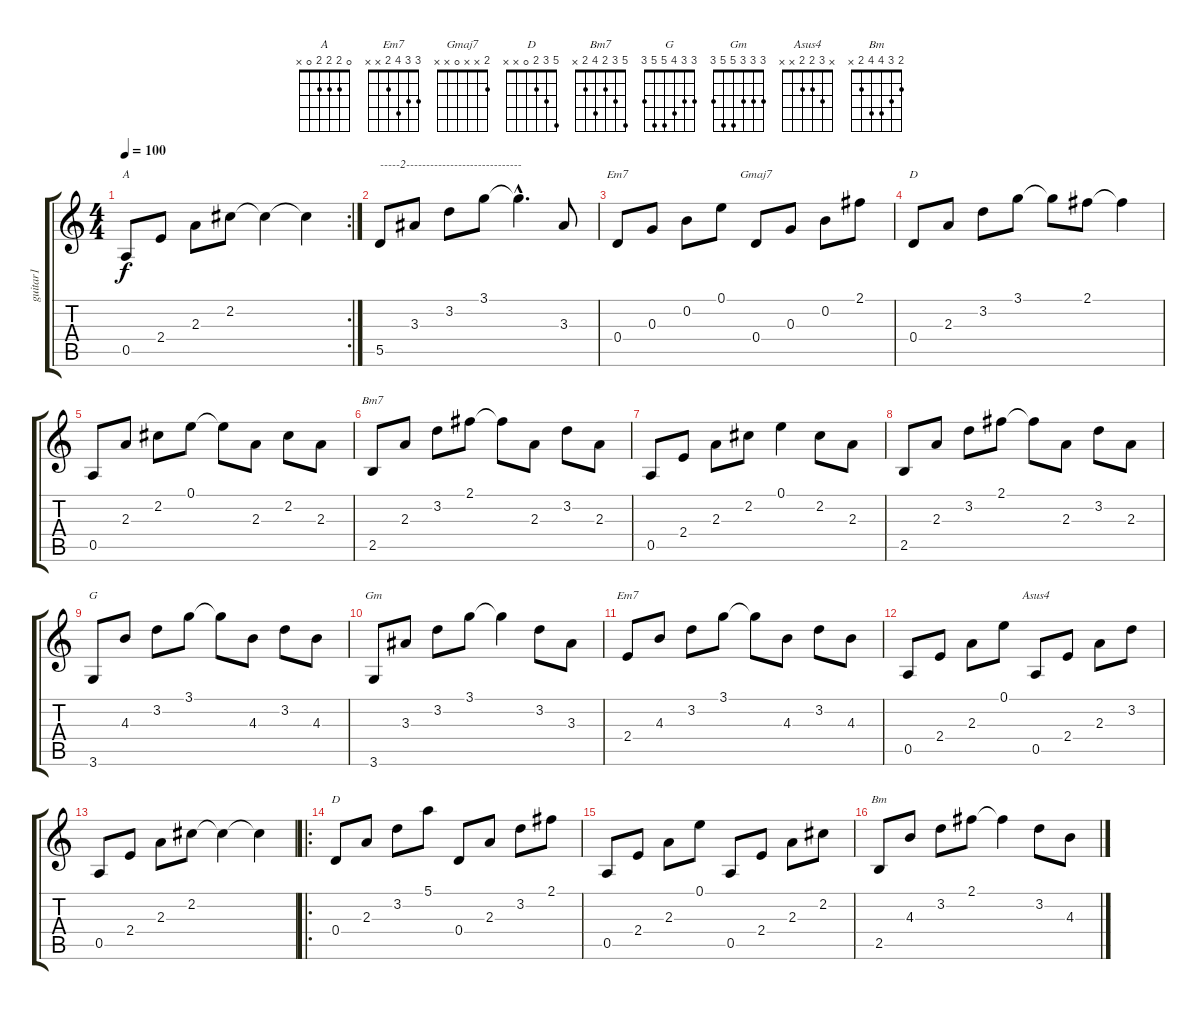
\track ("guitar1" "guitar1") {instrument acousticguitarnylon}
\staff {score tabs}
\tuning (E4 B3 G3 D3 A2 E2) {hide}
\chord ("A" 0 2 2 2 0 x)
\chord ("Em7" x x x x x x) {firstfret 0}
\chord ("Gmaj7" 2 x x 0 x x)
\chord ("D" 2 3 2 0 x x)
\chord ("Bm7" 5 3 2 4 2 x)
\chord ("G" 3 3 4 5 5 3)
\chord ("Gm" 3 3 3 5 5 3)
\chord ("Em7" 3 3 4 2 x x)
\chord ("Asus4" x 3 2 2 x x)
\chord ("D" 5 3 2 0 x x)
\chord ("Bm" 2 3 4 4 2 x)
\rc 2
\ts (4 4)
\tempo 100
\clef g2
\ks c
0.5.8{ch "A" dy f} 2.4.8 2.3.8 2.2.8 2.2{t}.4 2.2{t}.4 |
5.5.8{txt "-----2-----------------------------"} 3.3.8 3.2.8 3.1.8 3.1{hac t}.4{d} 3.3.8 |
0.4.8{ch "Em7"} 0.3.8 0.2.8 0.1.8 0.4.8{ch "Gmaj7"} 0.3.8 0.2.8 2.1.8 |
0.4.8{ch "D"} 2.3.8 3.2.8 3.1.8 3.1{t}.8 2.1.8 2.1{t}.4 |
0.5.8 2.3.8 2.2.8 0.1.8 0.1{t}.8 2.3.8 2.2.8 2.3.8 |
2.5.8{ch "Bm7"} 2.3.8 3.2.8 2.1.8 2.1{t}.8 2.3.8 3.2.8 2.3.8 |
0.5.8 2.4.8 2.3.8 2.2.8 0.1.4 2.2.8 2.3.8 |
2.5.8 2.3.8 3.2.8 2.1.8 2.1{t}.8 2.3.8 3.2.8 2.3.8 |
3.6.8{ch "G"} 4.3.8 3.2.8 3.1.8 3.1{t}.8 4.3.8 3.2.8 4.3.8 |
3.6.8{ch "Gm"} 3.3.8 3.2.8 3.1.8 3.1{t}.4 3.2.8 3.3.8 |
2.4.8{ch "Em7"} 4.3.8 3.2.8 3.1.8 3.1{t}.8 4.3.8 3.2.8 4.3.8 |
0.5.8 2.4.8 2.3.8 0.1.8 0.5.8{ch "Asus4"} 2.4.8 2.3.8 3.2.8 |
0.5.8 2.4.8 2.3.8 2.2.8 2.2{t}.4 2.2{t}.4 |
\ro
0.4.8{ch "D"} 2.3.8 3.2.8 5.1.8 0.4.8 2.3.8 3.2.8 2.1.8 |
0.5.8 2.4.8 2.3.8 0.1.8 0.5.8 2.4.8 2.3.8 2.2.8 |
2.5.8{ch "Bm"} 4.3.8 3.2.8 2.1.8 2.1{t}.4 3.2.8 4.3.8
